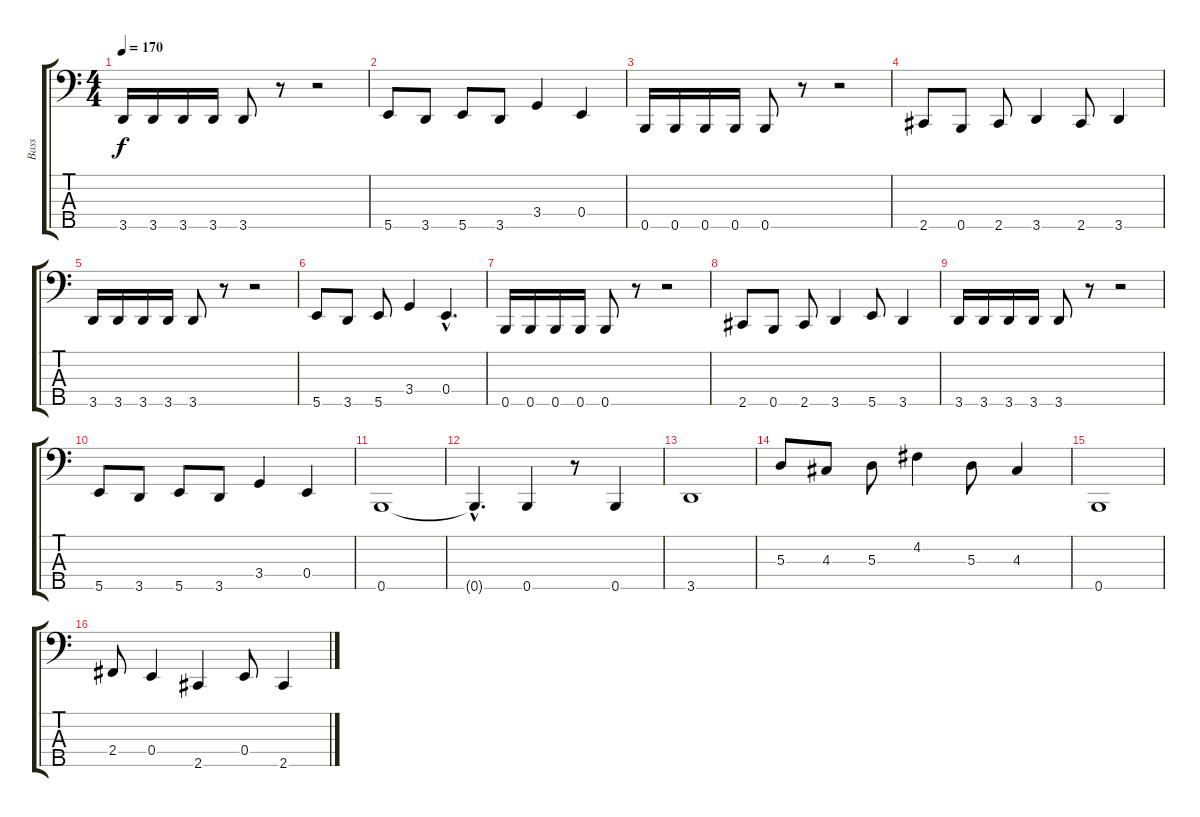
\track ("Bass" "Bass") {instrument electricbasspick}
\staff {score tabs}
\tuning (G2 D2 A1 E1 B0) {hide}
\ts (4 4)
\tempo 170
\clef f4
\ks c
3.5.16{dy f} 3.5.16 3.5.16 3.5.16 3.5.8 r.8 r.2 |
5.5.8 3.5.8 5.5.8 3.5.8 3.4.4 0.4.4 |
0.5.16 0.5.16 0.5.16 0.5.16 0.5.8 r.8 r.2 |
2.5.8 0.5.8 2.5.8 3.5.4 2.5.8 3.5.4 |
3.5.16 3.5.16 3.5.16 3.5.16 3.5.8 r.8 r.2 |
5.5.8 3.5.8 5.5.8 3.4.4 0.4{hac}.4{d} |
0.5.16 0.5.16 0.5.16 0.5.16 0.5.8 r.8 r.2 |
2.5.8 0.5.8 2.5.8 3.5.4 5.5.8 3.5.4 |
3.5.16 3.5.16 3.5.16 3.5.16 3.5.8 r.8 r.2 |
5.5.8 3.5.8 5.5.8 3.5.8 3.4.4 0.4.4 |
0.5.1 |
0.5{hac t}.4{d} 0.5.4 r.8 0.5.4 |
3.5.1 |
5.3.8 4.3.8 5.3.8 4.2.4 5.3.8 4.3.4 |
0.5.1 |
2.4.8 0.4.4 2.5.4 0.4.8 2.5.4
